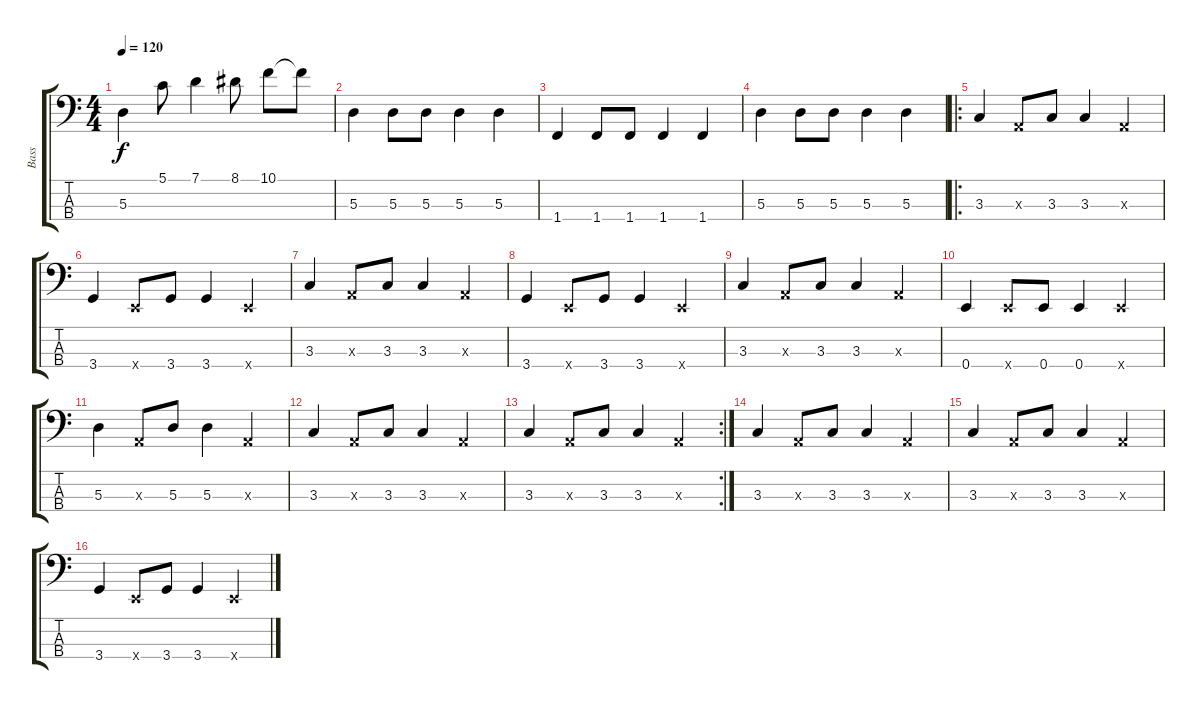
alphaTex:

\track ("Bass" "Bass") {instrument electricbassfinger}
\staff {score tabs}
\tuning (G2 D2 A1 E1) {hide}
\ts (4 4)
\tempo 120
\clef f4
\ks c
5.3.4{dy f} 5.1.8 7.1.4 8.1.8 10.1.8 10.1{t}.8 |
5.3.4 5.3.8 5.3.8 5.3.4 5.3.4 |
1.4.4 1.4.8 1.4.8 1.4.4 1.4.4 |
5.3.4 5.3.8 5.3.8 5.3.4 5.3.4 |
\ro
3.3.4 0.3{x}.8 3.3.8 3.3.4 0.3{x}.4 |
3.4.4 0.4{x}.8 3.4.8 3.4.4 0.4{x}.4 |
3.3.4 0.3{x}.8 3.3.8 3.3.4 0.3{x}.4 |
3.4.4 0.4{x}.8 3.4.8 3.4.4 0.4{x}.4 |
3.3.4 0.3{x}.8 3.3.8 3.3.4 0.3{x}.4 |
0.4.4 0.4{x}.8 0.4.8 0.4.4 0.4{x}.4 |
5.3.4 0.3{x}.8 5.3.8 5.3.4 0.3{x}.4 |
3.3.4 0.3{x}.8 3.3.8 3.3.4 0.3{x}.4 |
\rc 2
3.3.4 0.3{x}.8 3.3.8 3.3.4 0.3{x}.4 |
3.3.4 0.3{x}.8 3.3.8 3.3.4 0.3{x}.4 |
3.3.4 0.3{x}.8 3.3.8 3.3.4 0.3{x}.4 |
3.4.4 0.4{x}.8 3.4.8 3.4.4 0.4{x}.4
